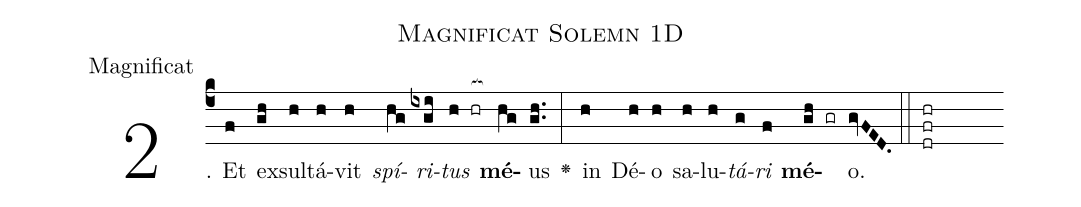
name: Magnificat Solemn 1D;
office-part: Magnificat;
def-m1:\pagebreak[3];
%%
% The syntax in this part is called gabc. Please refer to http://home.gna.org/gregorio/gabc/#basis

(c4)%1. M{a}(f)gní(gh)fi(h)cat(h.) <v>\greheightstar</v>(:) á(h)ni(h)ma(h) <i>mé</i>(g)<i>a</i>(f) <b>Dó</b>(gh)mi(gr)num.(gvFED.) (::)
2. Et(f) ex(gh)sul(h)tá(h)vit(h) <i>spí</i>(hg)<i>ri</i>(ixgi)<i>tus</i>(h hr[ocb:1{]) <b>mé</b>(hg[ocb:0}])us(gh..) <v>\greheightstar</v>(:) in(h) Dé(h)o(h) sa(h)lu(h)<i>tá</i>(g)<i>ri</i>(f) <b>mé</b>(gh gr)o.(gvFED.) (::) ({dr}{fr}hr)


%E(h) u(h) o(g) u(f) a(gh) e.(gvFED.)(::)

%Mediant of 1 accent with 3 preperatory syllables
%Termination of 1 accent with 2 preperatory syllables
